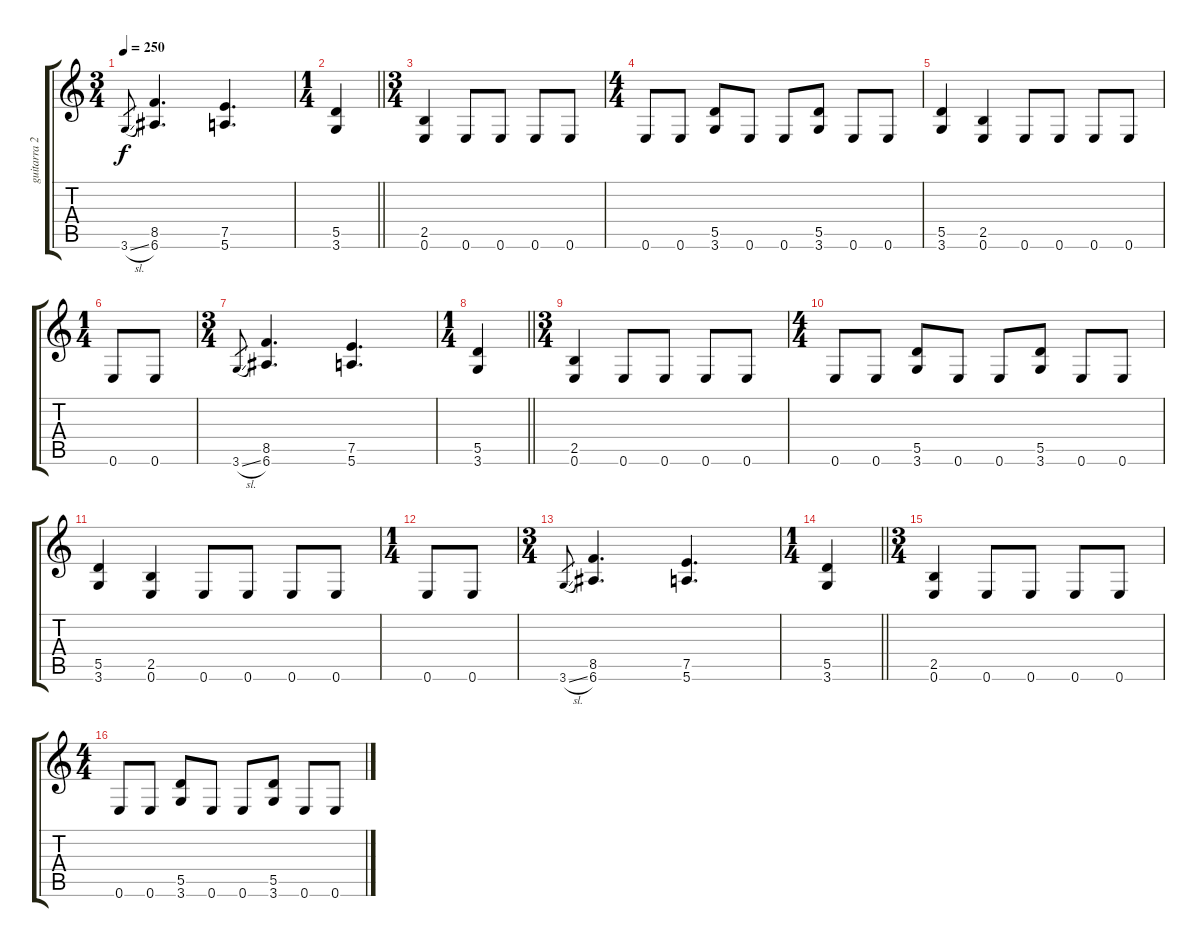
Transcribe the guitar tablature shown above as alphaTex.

\track ("guitarra 2" "guitarra 2") {instrument overdrivenguitar}
\staff {score tabs}
\tuning (E4 B3 G3 D3 A2 E2) {hide}
\ts (3 4)
\tempo 250
\clef g2
\ks c
3.6{sl}.8{gr dy f} (8.5 6.6).4{d} (7.5 5.6).4{d} |
\ts (1 4)
\barLineRight lightlight
(5.5 3.6).4 |
\ts (3 4)
(2.5 0.6).4 0.6.8 0.6.8 0.6.8 0.6.8 |
\ts (4 4)
0.6.8 0.6.8 (5.5 3.6).8 0.6.8 0.6.8 (5.5 3.6).8 0.6.8 0.6.8 |
(5.5 3.6).4 (2.5 0.6).4 0.6.8 0.6.8 0.6.8 0.6.8 |
\ts (1 4)
0.6.8 0.6.8 |
\ts (3 4)
3.6{sl}.8{gr} (8.5 6.6).4{d} (7.5 5.6).4{d} |
\ts (1 4)
\barLineRight lightlight
(5.5 3.6).4 |
\ts (3 4)
(2.5 0.6).4 0.6.8 0.6.8 0.6.8 0.6.8 |
\ts (4 4)
0.6.8 0.6.8 (5.5 3.6).8 0.6.8 0.6.8 (5.5 3.6).8 0.6.8 0.6.8 |
(5.5 3.6).4 (2.5 0.6).4 0.6.8 0.6.8 0.6.8 0.6.8 |
\ts (1 4)
0.6.8 0.6.8 |
\ts (3 4)
3.6{sl}.8{gr} (8.5 6.6).4{d} (7.5 5.6).4{d} |
\ts (1 4)
\barLineRight lightlight
(5.5 3.6).4 |
\ts (3 4)
(2.5 0.6).4 0.6.8 0.6.8 0.6.8 0.6.8 |
\ts (4 4)
0.6.8 0.6.8 (5.5 3.6).8 0.6.8 0.6.8 (5.5 3.6).8 0.6.8 0.6.8
